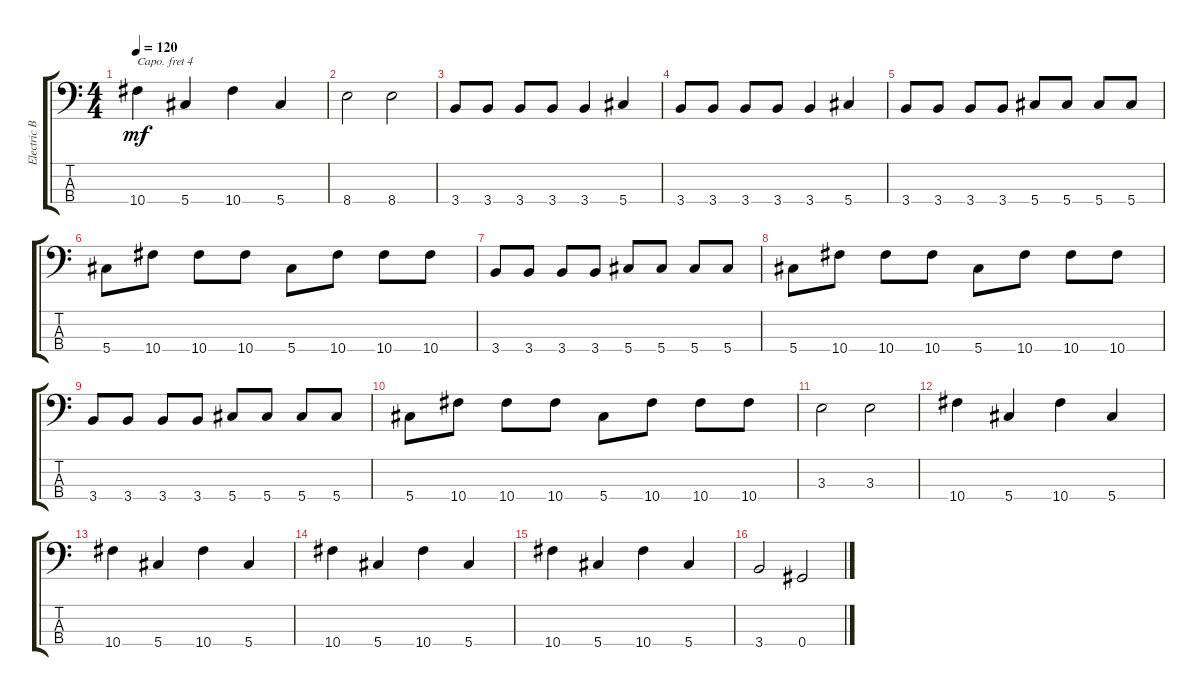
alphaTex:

\track ("Electric Bass" "Electric B") {instrument electricbassfinger}
\staff {score tabs}
\capo 4
\tuning (G2 D2 A1 E1) {hide}
\ts (4 4)
\tempo 120
\clef f4
\ks c
10.4.4{dy mf} 5.4.4 10.4.4 5.4.4 |
8.4.2 8.4.2 |
3.4.8 3.4.8 3.4.8 3.4.8 3.4.4 5.4.4 |
3.4.8 3.4.8 3.4.8 3.4.8 3.4.4 5.4.4 |
3.4.8 3.4.8 3.4.8 3.4.8 5.4.8 5.4.8 5.4.8 5.4.8 |
5.4.8 10.4.8 10.4.8 10.4.8 5.4.8 10.4.8 10.4.8 10.4.8 |
3.4.8 3.4.8 3.4.8 3.4.8 5.4.8 5.4.8 5.4.8 5.4.8 |
5.4.8 10.4.8 10.4.8 10.4.8 5.4.8 10.4.8 10.4.8 10.4.8 |
3.4.8 3.4.8 3.4.8 3.4.8 5.4.8 5.4.8 5.4.8 5.4.8 |
5.4.8 10.4.8 10.4.8 10.4.8 5.4.8 10.4.8 10.4.8 10.4.8 |
3.3.2 3.3.2 |
10.4.4 5.4.4 10.4.4 5.4.4 |
10.4.4 5.4.4 10.4.4 5.4.4 |
10.4.4 5.4.4 10.4.4 5.4.4 |
10.4.4 5.4.4 10.4.4 5.4.4 |
3.4.2 0.4.2
